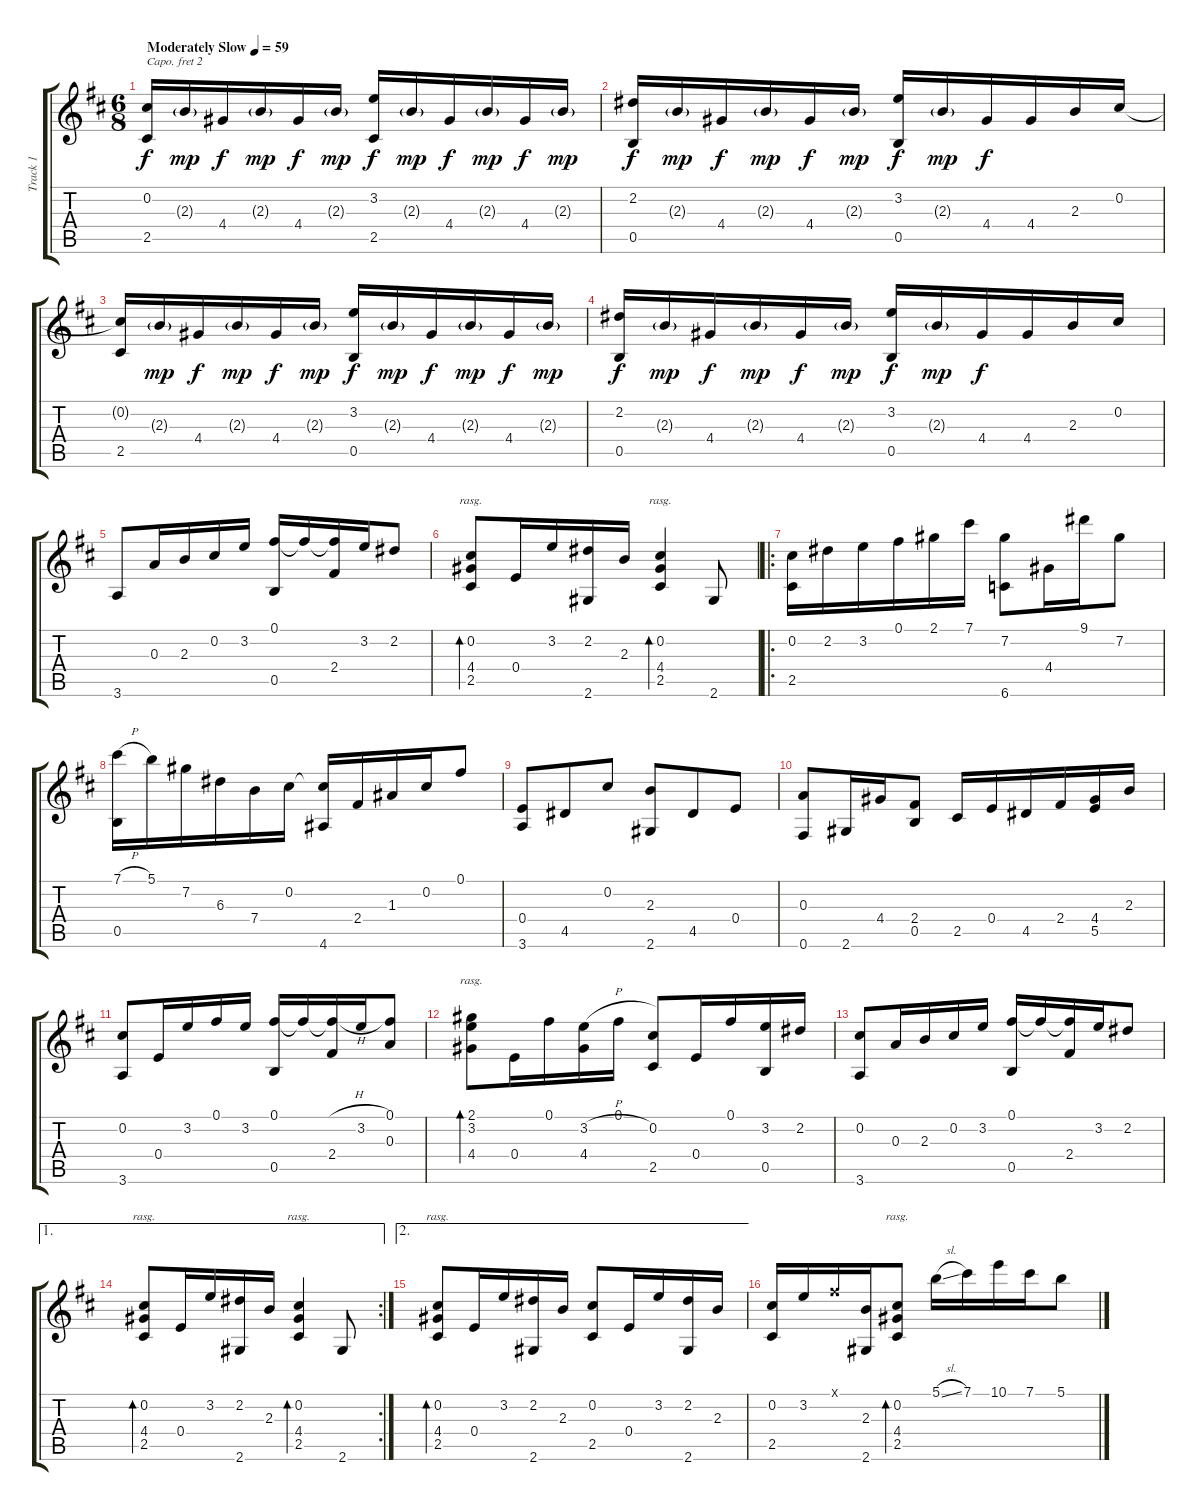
\track ("Track 1" "Track 1") {instrument acousticguitarnylon}
\staff {score tabs}
\capo 2
\tuning (E4 B3 G3 D3 A2 E2) {hide}
\ts (6 8)
\tempo (59 "Moderately Slow")
\clef g2
\ks bminor
(0.2 2.5).16{dy f instrument acousticguitarnylon} 2.3{g}.16{dy mp} 4.4.16{dy f} 2.3{g}.16{dy mp} 4.4.16{dy f} 2.3{g}.16{dy mp} (3.2 2.5).16{dy f} 2.3{g}.16{dy mp} 4.4.16{dy f} 2.3{g}.16{dy mp} 4.4.16{dy f} 2.3{g}.16{dy mp} |
(2.2 0.5).16{dy f} 2.3{g}.16{dy mp} 4.4.16{dy f} 2.3{g}.16{dy mp} 4.4.16{dy f} 2.3{g}.16{dy mp} (3.2 0.5).16{dy f} 2.3{g}.16{dy mp} 4.4.16{dy f} 4.4.16 2.3.16 0.2.16 |
(0.2{t} 2.5).16 2.3{g}.16{dy mp} 4.4.16{dy f} 2.3{g}.16{dy mp} 4.4.16{dy f} 2.3{g}.16{dy mp} (3.2 0.5).16{dy f} 2.3{g}.16{dy mp} 4.4.16{dy f} 2.3{g}.16{dy mp} 4.4.16{dy f} 2.3{g}.16{dy mp} |
(2.2 0.5).16{dy f} 2.3{g}.16{dy mp} 4.4.16{dy f} 2.3{g}.16{dy mp} 4.4.16{dy f} 2.3{g}.16{dy mp} (3.2 0.5).16{dy f} 2.3{g}.16{dy mp} 4.4.16{dy f} 4.4.16 2.3.16 0.2.16 |
3.6.8 0.3.16 2.3.16 0.2.16 3.2.16 (0.1 0.5).16 0.1{t}.16 (0.1{t} 2.4).16 3.2.16 2.2.8 |
(0.2 4.4 2.5).8{bd 120 rasg ii} 0.4.16 3.2.16 (2.2 2.6).16 2.3.16 (0.2 4.4 2.5).4{bd 120 rasg ii} 2.6.8 |
\ro
(0.2 2.5).16 2.2.16 3.2.16 0.1.16 2.1.16 7.1.16 (7.2 6.6).8 4.4.16 9.1.16 7.2.8 |
(7.1{h} 0.5).16 5.1.16 7.2.16 6.3.16 7.4.16 0.2.16 (0.2{t} 4.6).16 2.4.16 1.3.16 0.2.16 0.1.8 |
(0.4 3.6).8 4.5.8 0.2.8 (2.3 2.6).8 4.5.8 0.4.8 |
(0.3 0.6).8 2.6.16 4.4.16 (2.4 0.5).8 2.5.16 0.4.16 4.5.16 2.4.16 (4.4 5.5).16 2.3.16 |
(0.2 3.6).8 0.4.16 3.2.16 0.1.16 3.2.16 (0.1 0.5).16 0.1{t}.16 (0.1{h t} 2.4).16 3.2.16 (0.1 0.3).8 |
(2.1 3.2 4.4).8{bd 120 rasg ii} 0.4.16 0.1.16 (3.2{h} 4.4).16 0.1.16 (0.2 2.5).8 0.4.16 0.1.16 (3.2 0.5).16 2.2.16 |
(0.2 3.6).8 0.3.16 2.3.16 0.2.16 3.2.16 (0.1 0.5).16 0.1{t}.16 (0.1{t} 2.4).16 3.2.16 2.2.8 |
\ae 1
\rc 2
(0.2 4.4 2.5).8{bd 120 rasg ii} 0.4.16 3.2.16 (2.2 2.6).16 2.3.16 (0.2 4.4 2.5).4{bd 120 rasg ii} 2.6.8 |
\ae 2
(0.2 4.4 2.5).8{bd 120 rasg ii} 0.4.16 3.2.16 (2.2 2.6).16 2.3.16 (0.2 2.5).8 0.4.16 3.2.16 (2.2 2.6).16 2.3.16 |
(0.2 2.5).16 3.2.16 0.1{x}.16 (2.3 2.6).16 (0.2 4.4 2.5).8{bd 120 rasg ii} 5.1{sl}.16 7.1.16 10.1.16 7.1.16 5.1.8
